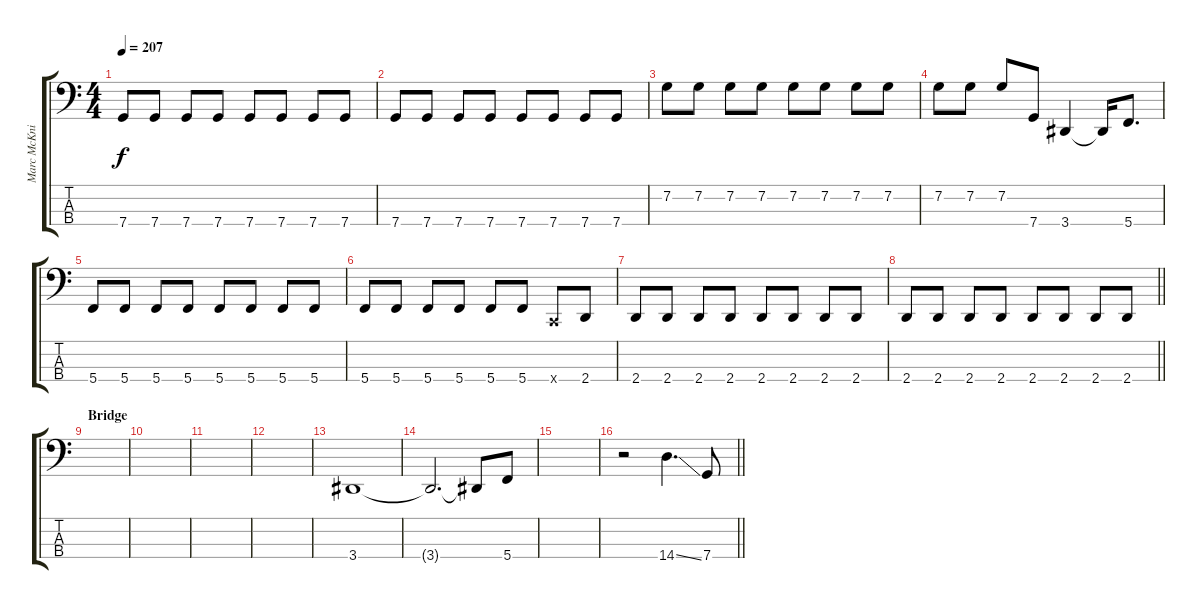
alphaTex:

\track ("Marc McKnight" "Marc McKni") {instrument electricbasspick}
\staff {score tabs}
\tuning (F2 C2 G1 C1) {hide}
\ts (4 4)
\tempo 207
\clef f4
\ks c
7.4.8{dy f} 7.4.8 7.4.8 7.4.8 7.4.8 7.4.8 7.4.8 7.4.8 |
7.4.8 7.4.8 7.4.8 7.4.8 7.4.8 7.4.8 7.4.8 7.4.8 |
7.2.8 7.2.8 7.2.8 7.2.8 7.2.8 7.2.8 7.2.8 7.2.8 |
7.2.8 7.2.8 7.2.8 7.4.8 3.4.4 3.4{t}.16 5.4.8{d} |
5.4.8 5.4.8 5.4.8 5.4.8 5.4.8 5.4.8 5.4.8 5.4.8 |
5.4.8 5.4.8 5.4.8 5.4.8 5.4.8 5.4.8 0.4{x}.8 2.4.8 |
2.4.8 2.4.8 2.4.8 2.4.8 2.4.8 2.4.8 2.4.8 2.4.8 |
\barLineRight lightlight
2.4.8 2.4.8 2.4.8 2.4.8 2.4.8 2.4.8 2.4.8 2.4.8 |
\section ("" "Bridge")
|
|
|
|
3.4.1 |
3.4{t}.2{d} 3.4{t}.8 5.4.8 |
|
\barLineRight lightlight
r.2 14.4{ss}.4{d} 7.4.8
